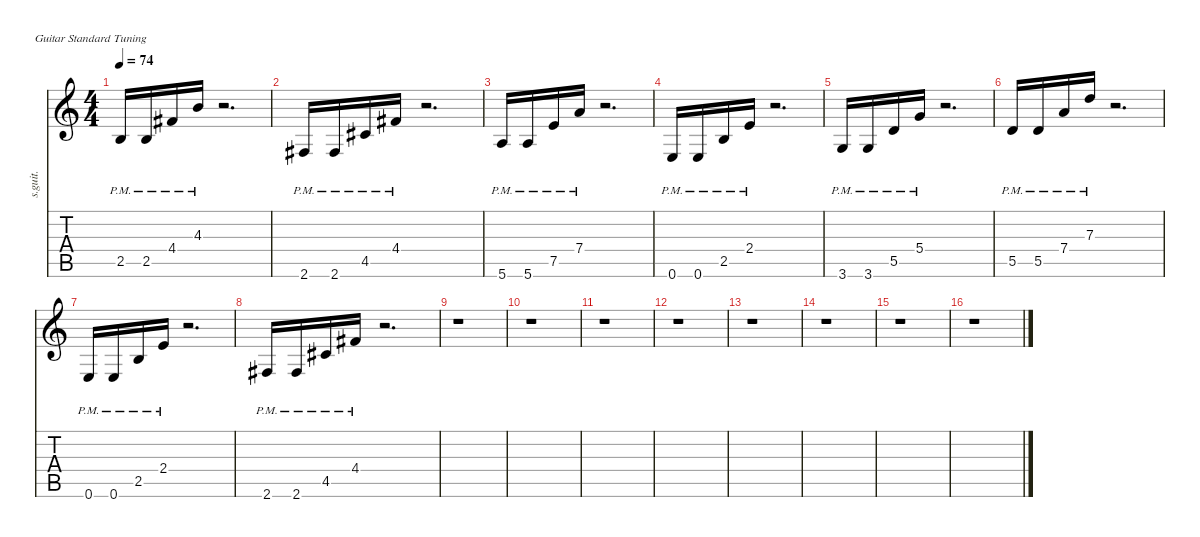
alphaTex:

\defaultSystemsLayout 4
\hideDynamics
\bracketExtendMode nobrackets
\track ("Joe Walsh - Rhythm Guitar" "s.guit.") {instrument overdrivenguitar}
\staff {score tabs}
\tuning (E4 B3 G3 D3 A2 E2)
\ts (4 4)
\tempo 74
\clef g2
\ks c
2.5{pm}.16{lyrics (0 "") lyrics (1 "") lyrics (2 "") lyrics (3 "") lyrics (4 "") dy f} 2.5{pm}.16{lyrics (0 "") lyrics (1 "") lyrics (2 "") lyrics (3 "") lyrics (4 "")} 4.4{pm acc #}.16{lyrics (0 "") lyrics (1 "") lyrics (2 "") lyrics (3 "") lyrics (4 "")} 4.3{pm}.16{lyrics (0 "") lyrics (1 "") lyrics (2 "") lyrics (3 "") lyrics (4 "")} r.2{d} |
2.6{pm acc #}.16{lyrics (0 "") lyrics (1 "") lyrics (2 "") lyrics (3 "") lyrics (4 "")} 2.6{pm acc #}.16{lyrics (0 "") lyrics (1 "") lyrics (2 "") lyrics (3 "") lyrics (4 "")} 4.5{pm acc #}.16{lyrics (0 "") lyrics (1 "") lyrics (2 "") lyrics (3 "") lyrics (4 "")} 4.4{pm acc #}.16{lyrics (0 "") lyrics (1 "") lyrics (2 "") lyrics (3 "") lyrics (4 "")} r.2{d} |
5.6{pm}.16{lyrics (0 "") lyrics (1 "") lyrics (2 "") lyrics (3 "") lyrics (4 "")} 5.6{pm}.16{lyrics (0 "") lyrics (1 "") lyrics (2 "") lyrics (3 "") lyrics (4 "")} 7.5{pm}.16{lyrics (0 "") lyrics (1 "") lyrics (2 "") lyrics (3 "") lyrics (4 "")} 7.4{pm}.16{lyrics (0 "") lyrics (1 "") lyrics (2 "") lyrics (3 "") lyrics (4 "")} r.2{d} |
0.6{pm}.16{lyrics (0 "") lyrics (1 "") lyrics (2 "") lyrics (3 "") lyrics (4 "")} 0.6{pm}.16{lyrics (0 "") lyrics (1 "") lyrics (2 "") lyrics (3 "") lyrics (4 "")} 2.5{pm}.16{lyrics (0 "") lyrics (1 "") lyrics (2 "") lyrics (3 "") lyrics (4 "")} 2.4{pm}.16{lyrics (0 "") lyrics (1 "") lyrics (2 "") lyrics (3 "") lyrics (4 "")} r.2{d} |
3.6{pm}.16{lyrics (0 "") lyrics (1 "") lyrics (2 "") lyrics (3 "") lyrics (4 "")} 3.6{pm}.16{lyrics (0 "") lyrics (1 "") lyrics (2 "") lyrics (3 "") lyrics (4 "")} 5.5{pm}.16{lyrics (0 "") lyrics (1 "") lyrics (2 "") lyrics (3 "") lyrics (4 "")} 5.4{pm}.16{lyrics (0 "") lyrics (1 "") lyrics (2 "") lyrics (3 "") lyrics (4 "")} r.2{d} |
5.5{pm}.16{lyrics (0 "") lyrics (1 "") lyrics (2 "") lyrics (3 "") lyrics (4 "")} 5.5{pm}.16{lyrics (0 "") lyrics (1 "") lyrics (2 "") lyrics (3 "") lyrics (4 "")} 7.4{pm}.16{lyrics (0 "") lyrics (1 "") lyrics (2 "") lyrics (3 "") lyrics (4 "")} 7.3{pm}.16{lyrics (0 "") lyrics (1 "") lyrics (2 "") lyrics (3 "") lyrics (4 "")} r.2{d} |
0.6{pm}.16{lyrics (0 "") lyrics (1 "") lyrics (2 "") lyrics (3 "") lyrics (4 "")} 0.6{pm}.16{lyrics (0 "") lyrics (1 "") lyrics (2 "") lyrics (3 "") lyrics (4 "")} 2.5{pm}.16{lyrics (0 "") lyrics (1 "") lyrics (2 "") lyrics (3 "") lyrics (4 "")} 2.4{pm}.16{lyrics (0 "") lyrics (1 "") lyrics (2 "") lyrics (3 "") lyrics (4 "")} r.2{d} |
2.6{pm acc #}.16{lyrics (0 "") lyrics (1 "") lyrics (2 "") lyrics (3 "") lyrics (4 "")} 2.6{pm acc #}.16{lyrics (0 "") lyrics (1 "") lyrics (2 "") lyrics (3 "") lyrics (4 "")} 4.5{pm acc #}.16{lyrics (0 "") lyrics (1 "") lyrics (2 "") lyrics (3 "") lyrics (4 "")} 4.4{pm acc #}.16{lyrics (0 "") lyrics (1 "") lyrics (2 "") lyrics (3 "") lyrics (4 "")} r.2{d} |
r.1 |
r.1 |
r.1 |
r.1 |
r.1 |
r.1 |
r.1 |
r.1
